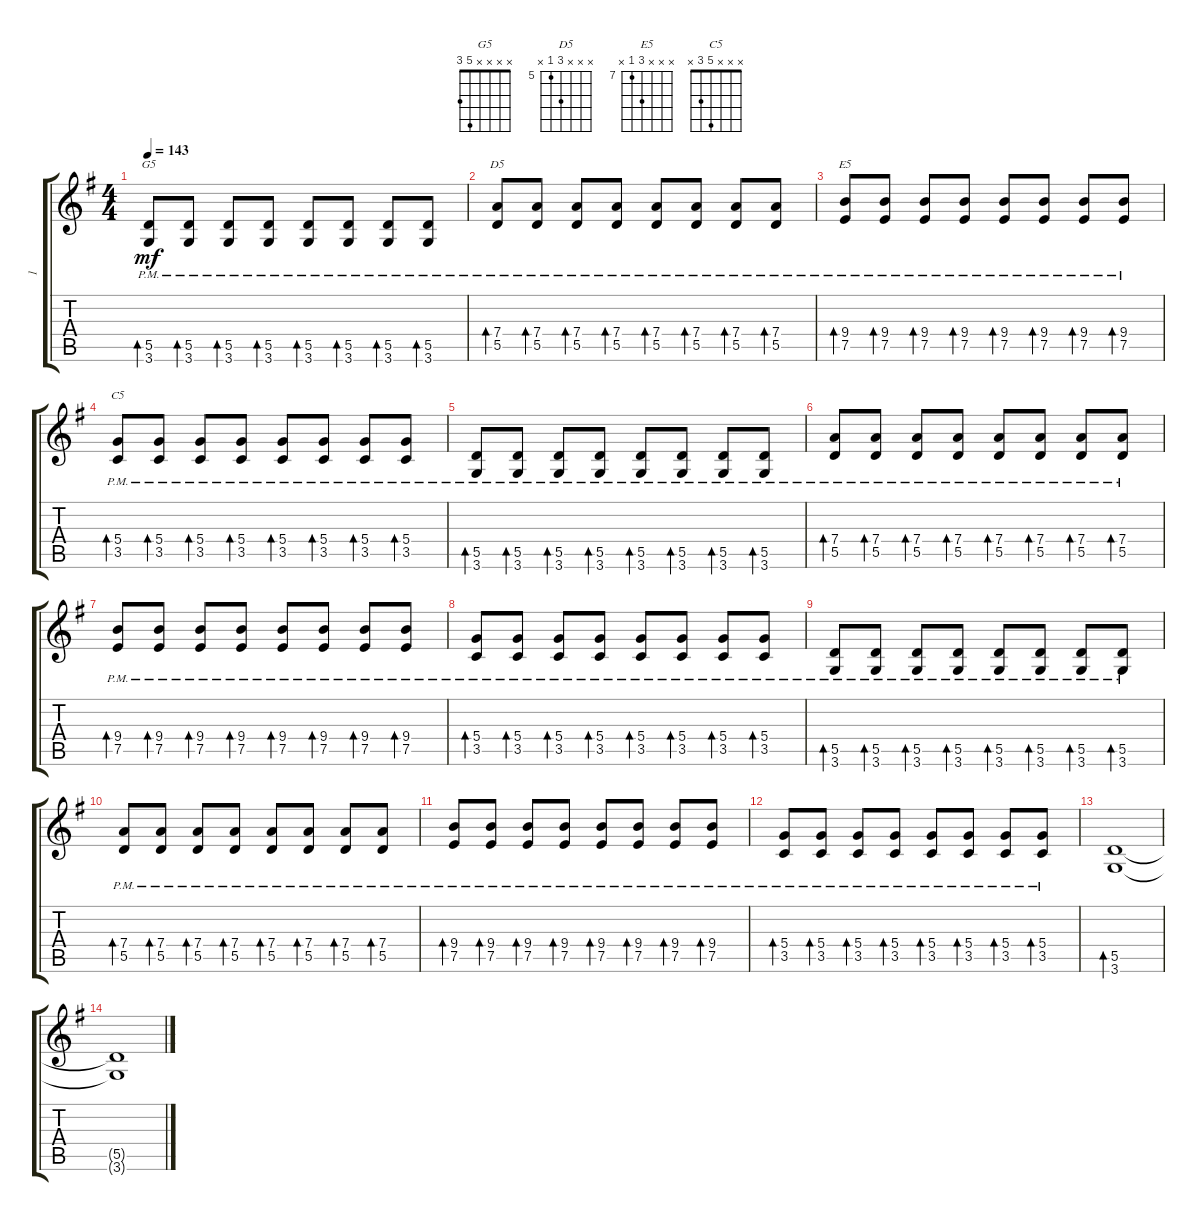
\track ("1" "1") {instrument distortionguitar}
\staff {score tabs}
\tuning (E4 B3 G3 D3 A2 E2) {hide}
\chord ("G5" x x x x 5 3)
\chord ("D5" x x x 7 5 x) {firstfret 5}
\chord ("E5" x x x 9 7 x) {firstfret 7}
\chord ("C5" x x x 5 3 x)
\ts (4 4)
\tempo 143
\clef g2
\ks g
(5.5{pm} 3.6{pm}).8{bd 30 ch "G5" dy mf} (5.5{pm} 3.6{pm}).8{bd 30} (5.5{pm} 3.6{pm}).8{bd 30} (5.5{pm} 3.6{pm}).8{bd 30} (5.5{pm} 3.6{pm}).8{bd 30} (5.5{pm} 3.6{pm}).8{bd 30} (5.5{pm} 3.6{pm}).8{bd 30} (5.5{pm} 3.6{pm}).8{bd 30} |
(7.4{pm} 5.5{pm}).8{bd 30 ch "D5"} (7.4{pm} 5.5{pm}).8{bd 30} (7.4{pm} 5.5{pm}).8{bd 30} (7.4{pm} 5.5{pm}).8{bd 30} (7.4{pm} 5.5{pm}).8{bd 30} (7.4{pm} 5.5{pm}).8{bd 30} (7.4{pm} 5.5{pm}).8{bd 30} (7.4{pm} 5.5{pm}).8{bd 30} |
(9.4{pm} 7.5{pm}).8{bd 30 ch "E5"} (9.4{pm} 7.5{pm}).8{bd 30} (9.4{pm} 7.5{pm}).8{bd 30} (9.4{pm} 7.5{pm}).8{bd 30} (9.4{pm} 7.5{pm}).8{bd 30} (9.4{pm} 7.5{pm}).8{bd 30} (9.4{pm} 7.5{pm}).8{bd 30} (9.4{pm} 7.5{pm}).8{bd 30} |
(5.4{pm} 3.5{pm}).8{bd 30 ch "C5"} (5.4{pm} 3.5{pm}).8{bd 30} (5.4{pm} 3.5{pm}).8{bd 30} (5.4{pm} 3.5{pm}).8{bd 30} (5.4{pm} 3.5{pm}).8{bd 30} (5.4{pm} 3.5{pm}).8{bd 30} (5.4{pm} 3.5{pm}).8{bd 30} (5.4{pm} 3.5{pm}).8{bd 30} |
(5.5{pm} 3.6{pm}).8{bd 30} (5.5{pm} 3.6{pm}).8{bd 30} (5.5{pm} 3.6{pm}).8{bd 30} (5.5{pm} 3.6{pm}).8{bd 30} (5.5{pm} 3.6{pm}).8{bd 30} (5.5{pm} 3.6{pm}).8{bd 30} (5.5{pm} 3.6{pm}).8{bd 30} (5.5{pm} 3.6{pm}).8{bd 30} |
(7.4{pm} 5.5{pm}).8{bd 30} (7.4{pm} 5.5{pm}).8{bd 30} (7.4{pm} 5.5{pm}).8{bd 30} (7.4{pm} 5.5{pm}).8{bd 30} (7.4{pm} 5.5{pm}).8{bd 30} (7.4{pm} 5.5{pm}).8{bd 30} (7.4{pm} 5.5{pm}).8{bd 30} (7.4{pm} 5.5{pm}).8{bd 30} |
(9.4{pm} 7.5{pm}).8{bd 30} (9.4{pm} 7.5{pm}).8{bd 30} (9.4{pm} 7.5{pm}).8{bd 30} (9.4{pm} 7.5{pm}).8{bd 30} (9.4{pm} 7.5{pm}).8{bd 30} (9.4{pm} 7.5{pm}).8{bd 30} (9.4{pm} 7.5{pm}).8{bd 30} (9.4{pm} 7.5{pm}).8{bd 30} |
(5.4{pm} 3.5{pm}).8{bd 30} (5.4{pm} 3.5{pm}).8{bd 30} (5.4{pm} 3.5{pm}).8{bd 30} (5.4{pm} 3.5{pm}).8{bd 30} (5.4{pm} 3.5{pm}).8{bd 30} (5.4{pm} 3.5{pm}).8{bd 30} (5.4{pm} 3.5{pm}).8{bd 30} (5.4{pm} 3.5{pm}).8{bd 30} |
(5.5{pm} 3.6{pm}).8{bd 30} (5.5{pm} 3.6{pm}).8{bd 30} (5.5{pm} 3.6{pm}).8{bd 30} (5.5{pm} 3.6{pm}).8{bd 30} (5.5{pm} 3.6{pm}).8{bd 30} (5.5{pm} 3.6{pm}).8{bd 30} (5.5{pm} 3.6{pm}).8{bd 30} (5.5{pm} 3.6{pm}).8{bd 30} |
(7.4{pm} 5.5{pm}).8{bd 30} (7.4{pm} 5.5{pm}).8{bd 30} (7.4{pm} 5.5{pm}).8{bd 30} (7.4{pm} 5.5{pm}).8{bd 30} (7.4{pm} 5.5{pm}).8{bd 30} (7.4{pm} 5.5{pm}).8{bd 30} (7.4{pm} 5.5{pm}).8{bd 30} (7.4{pm} 5.5{pm}).8{bd 30} |
(9.4{pm} 7.5{pm}).8{bd 30} (9.4{pm} 7.5{pm}).8{bd 30} (9.4{pm} 7.5{pm}).8{bd 30} (9.4{pm} 7.5{pm}).8{bd 30} (9.4{pm} 7.5{pm}).8{bd 30} (9.4{pm} 7.5{pm}).8{bd 30} (9.4{pm} 7.5{pm}).8{bd 30} (9.4{pm} 7.5{pm}).8{bd 30} |
(5.4{pm} 3.5{pm}).8{bd 30} (5.4{pm} 3.5{pm}).8{bd 30} (5.4{pm} 3.5{pm}).8{bd 30} (5.4{pm} 3.5{pm}).8{bd 30} (5.4{pm} 3.5{pm}).8{bd 30} (5.4{pm} 3.5{pm}).8{bd 30} (5.4{pm} 3.5{pm}).8{bd 30} (5.4{pm} 3.5{pm}).8{bd 30} |
(5.5 3.6).1{bd 30} |
(5.5{t} 3.6{t}).1
